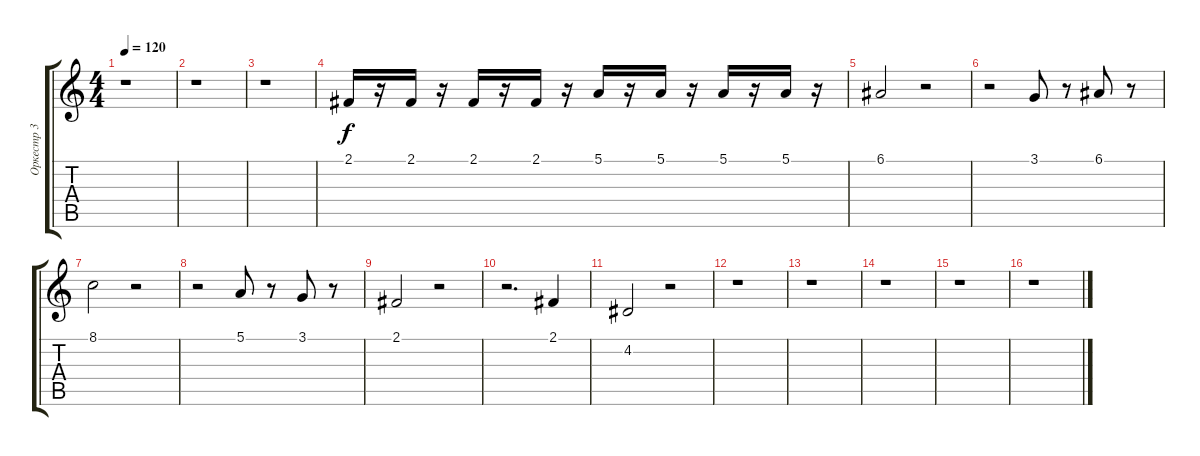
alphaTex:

\track ("Оркестр 3" "Оркестр 3") {instrument trumpet}
\staff {score tabs}
\tuning (E4 B3 G3 D3 A2 E2) {hide}
\ts (4 4)
\tempo 120
\clef g2
\ks c
r.1{dy f} |
r.1 |
r.1 |
2.1.16 r.16 2.1.16 r.16 2.1.16 r.16 2.1.16 r.16 5.1.16 r.16 5.1.16 r.16 5.1.16 r.16 5.1.16 r.16 |
6.1.2 r.2 |
r.2 3.1.8 r.8 6.1.8 r.8 |
8.1.2 r.2 |
r.2 5.1.8 r.8 3.1.8 r.8 |
2.1.2 r.2 |
r.2{d} 2.1.4 |
4.2.2 r.2 |
r.1 |
r.1 |
r.1 |
r.1 |
r.1
